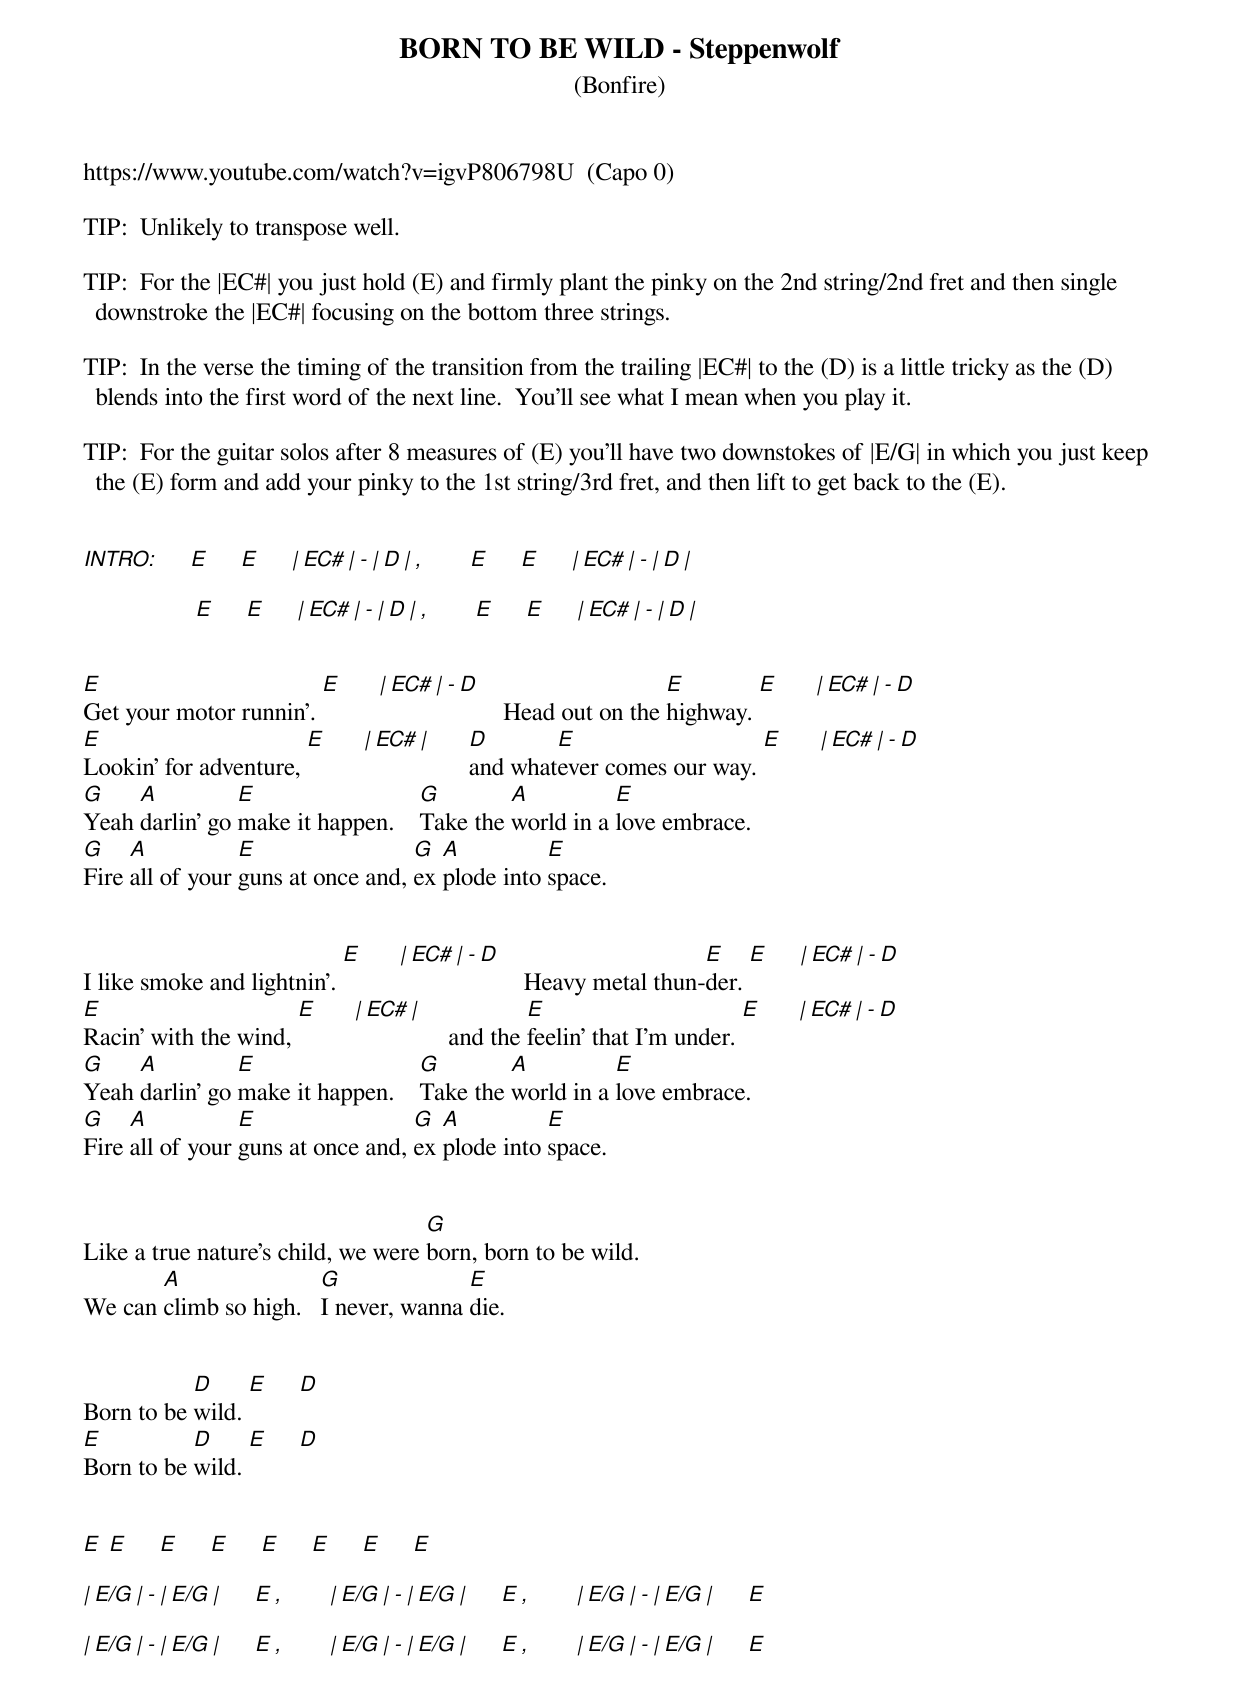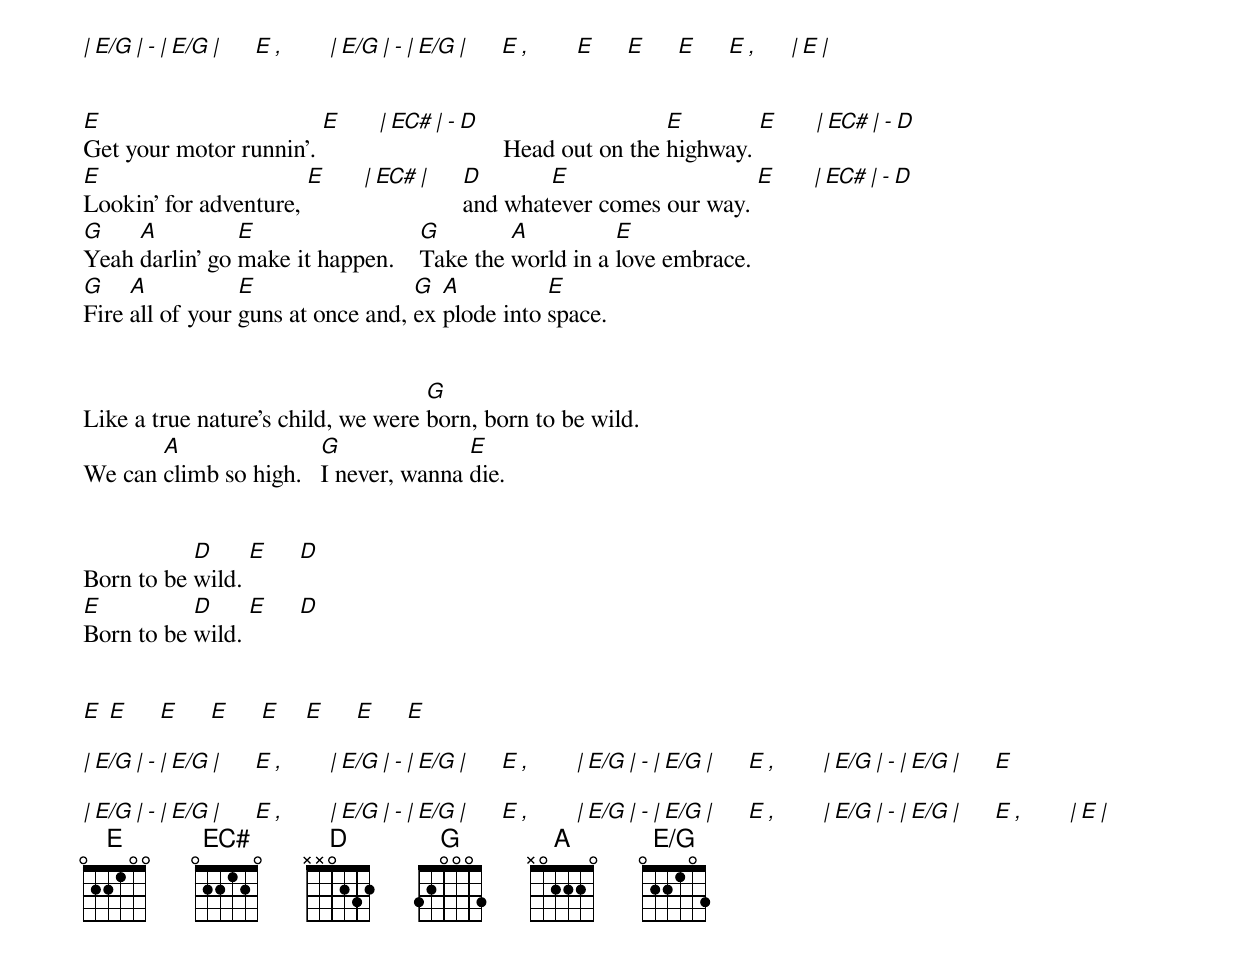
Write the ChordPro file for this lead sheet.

{define: EC# base-fret 1 frets 0 2 2 1 2 0}
{define: E/G base-fret 1 frets 0 2 2 1 0 3}
{t: BORN TO BE WILD - Steppenwolf}
{st: (Bonfire)}
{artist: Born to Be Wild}
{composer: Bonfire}


https://www.youtube.com/watch?v=igvP806798U  (Capo 0)

TIP:  Unlikely to transpose well.

TIP:  For the |EC#| you just hold (E) and firmly plant the pinky on the 2nd string/2nd fret and then single downstroke the |EC#| focusing on the bottom three strings.

TIP:  In the verse the timing of the transition from the trailing |EC#| to the (D) is a little tricky as the (D) blends into the first word of the next line.  You'll see what I mean when you play it.

TIP:  For the guitar solos after 8 measures of (E) you'll have two downstokes of |E/G| in which you just keep the (E) form and add your pinky to the 1st string/3rd fret, and then lift to get back to the (E).


[INTRO:]     [E]     [E]     [|][EC#][|][-][|][D][|][,]       [E]     [E]     [|][EC#][|][-][|][D][|]

                  [E]     [E]     [|][EC#][|][-][|][D][|][,]       [E]     [E]     [|][EC#][|][-][|][D][|]


[E]Get your motor runnin'. [E]      [|][EC#][|][-][D]       Head out on the [E]highway. [E]      [|][EC#][|][-][D]
[E]Lookin' for adventure, [E]      [|][EC#][|]      [D]and what[E]ever comes our way. [E]      [|][EC#][|][-][D]
[G]Yeah [A]darlin' go [E]make it happen.    [G]Take the [A]world in a [E]love embrace.
[G]Fire [A]all of your [E]guns at once and, [G]ex [A]plode into [E]space.


I like smoke and lightnin'. [E]      [|][EC#][|][-][D]       Heavy metal thun-[E]der. [E]     [|][EC#][|][-][D]
[E]Racin' with the wind, [E]      [|][EC#][|]      and the [E]feelin' that I'm under. [E]      [|][EC#][|][-][D]
[G]Yeah [A]darlin' go [E]make it happen.    [G]Take the [A]world in a [E]love embrace.
[G]Fire [A]all of your [E]guns at once and, [G]ex [A]plode into [E]space.


Like a true nature's child, we were [G]born, born to be wild.
We can [A]climb so high.   [G]I never, wanna [E]die.


Born to be [D]wild. [E]     [D]
[E]Born to be [D]wild. [E]     [D]


[E] [E]     [E]     [E]     [E]     [E]     [E]     [E]

[|][E/G][|][-][|][E/G][|]     [E][,]       [|][E/G][|][-][|][E/G][|]     [E][,]       [|][E/G][|][-][|][E/G][|]     [E]

[|][E/G][|][-][|][E/G][|]     [E][,]       [|][E/G][|][-][|][E/G][|]     [E][,]       [|][E/G][|][-][|][E/G][|]     [E]

[|][E/G][|][-][|][E/G][|]     [E][,]       [|][E/G][|][-][|][E/G][|]     [E][,]       [E]     [E]     [E]     [E][,]     [|][E][|]


[E]Get your motor runnin'. [E]      [|][EC#][|][-][D]       Head out on the [E]highway. [E]      [|][EC#][|][-][D]
[E]Lookin' for adventure, [E]      [|][EC#][|]     [D]and what[E]ever comes our way. [E]      [|][EC#][|][-][D]
[G]Yeah [A]darlin' go [E]make it happen.    [G]Take the [A]world in a [E]love embrace.
[G]Fire [A]all of your [E]guns at once and, [G]ex [A]plode into [E]space.


Like a true nature's child, we were [G]born, born to be wild.
We can [A]climb so high.   [G]I never, wanna [E]die.


Born to be [D]wild. [E]     [D]
[E]Born to be [D]wild. [E]     [D]


[E] [E]     [E]     [E]     [E]    [E]     [E]     [E]

[|][E/G][|][-][|][E/G][|]     [E][,]       [|][E/G][|][-][|][E/G][|]     [E][,]       [|][E/G][|][-][|][E/G][|]     [E][,]       [|][E/G][|][-][|][E/G][|]     [E]

[|][E/G][|][-][|][E/G][|]     [E][,]       [|][E/G][|][-][|][E/G][|]     [E][,]       [|][E/G][|][-][|][E/G][|]     [E][,]       [|][E/G][|][-][|][E/G][|]     [E][,]       [|][E][|]
